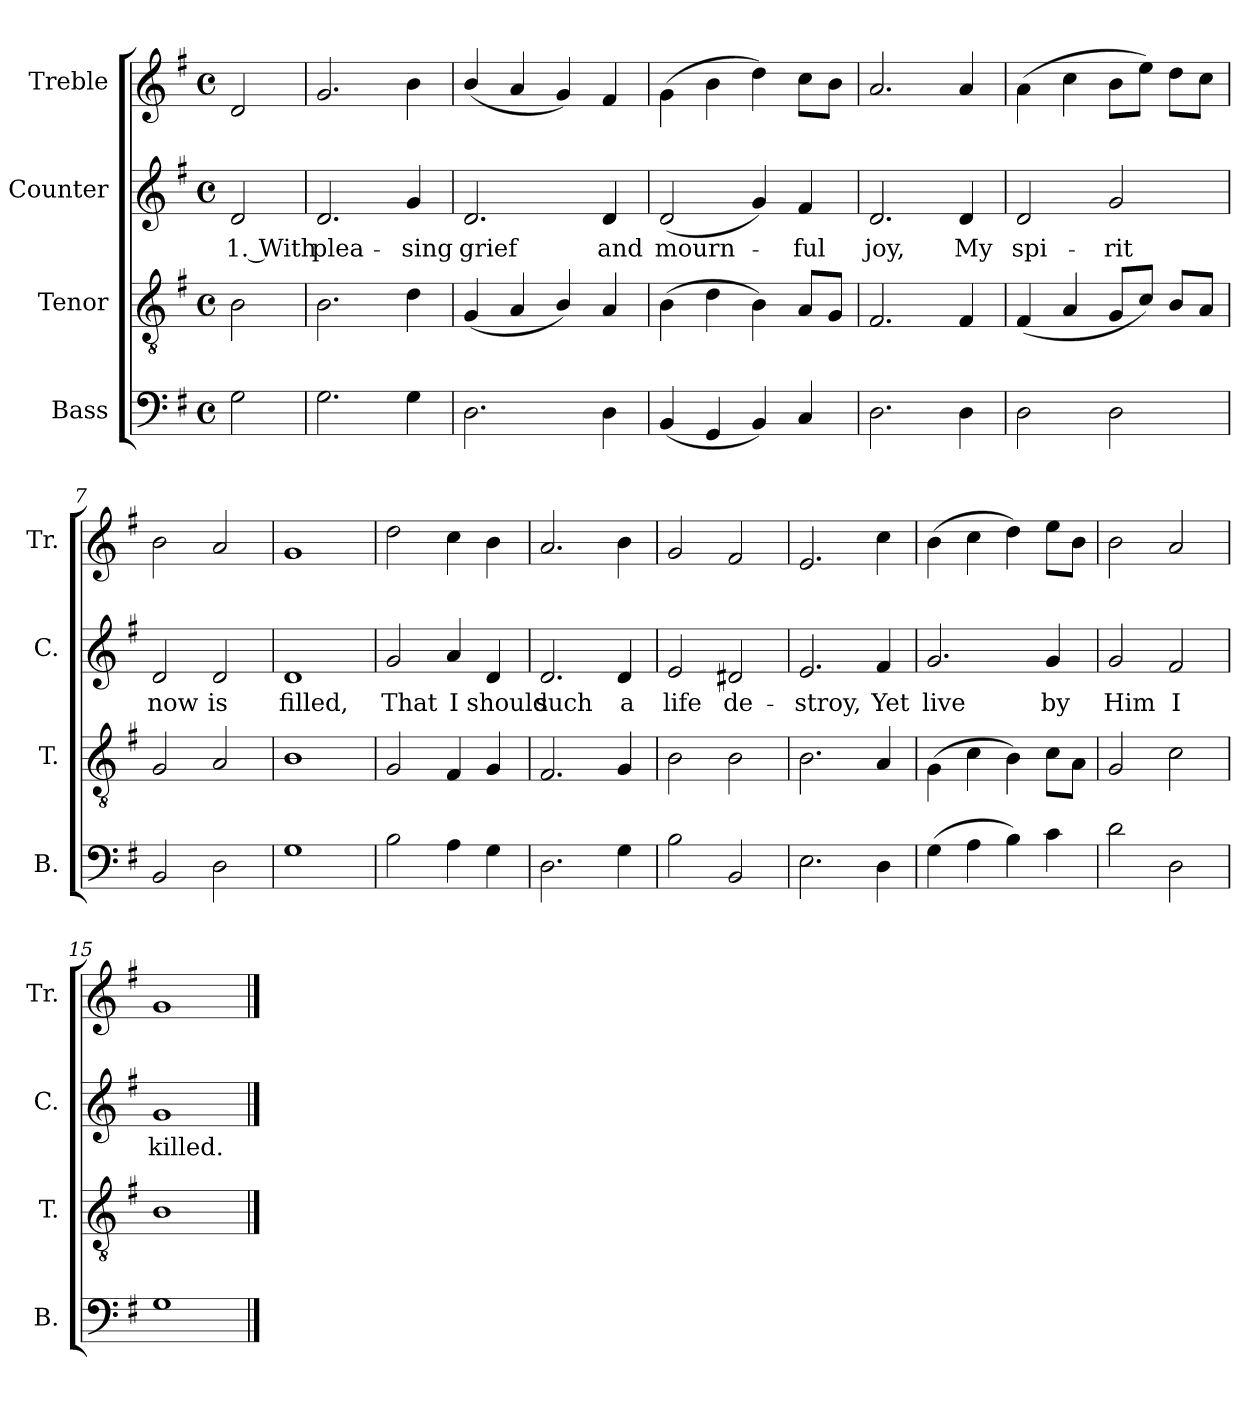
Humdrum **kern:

**kern	**kern	**kern	**text	**kern
*part4	*part3	*part2	*part2	*part1
*staff4	*staff3	*staff2	*staff2	*staff1
*I"Bass	*I"Tenor	*I"Counter	*	*I"Treble
*I'B.	*I'T.	*I'C.	*	*I'Tr.
*clefF4	*clefGv2	*clefG2	*	*clefG2
*k[f#]	*k[f#]	*k[f#]	*	*k[f#]
*M4/4	*M4/4	*M4/4	*	*M4/4
*met(c)	*met(c)	*met(c)	*	*met(c)
=1	=1	=1	=1	=1
2G\	2B\	2d/	1. With	2d/
=2	=2	=2	=2	=2
2.G\	2.B\	2.d/	plea-	2.g/
4G\	4d\	4g/	-sing	4b\
=3	=3	=3	=3	=3
2.D\	(4G/	2.d/	grief	(4b/
.	4A/	.	.	4a/
.	4B/)	.	.	4g/)
4D\	4A/	4d/	and	4f#/
=4	=4	=4	=4	=4
(4BB/	(4B\	(2d/	mourn-	(4g\
4GG/	4d\	.	.	4b\
4BB/)	4B\)	4g/)	.	4dd\)
4C/	8A/L	4f#/	-ful	8cc\L
.	8G/J	.	.	8b\J
=5	=5	=5	=5	=5
2.D\	2.F#/	2.d/	joy,	2.a/
4D\	4F#/	4d/	My	4a/
=6	=6	=6	=6	=6
2D\	(4F#/	2d/	spi-	(4a\
.	4A/	.	.	4cc\
2D\	8G/L	2g/	-rit	8b\L
.	8c/J)	.	.	8ee\J)
.	8B/L	.	.	8dd\L
.	8A/J	.	.	8cc\J
=7	=7	=7	=7	=7
2BB/	2G/	2d/	now	2b\
2D\	2A/	2d/	is	2a/
=8	=8	=8	=8	=8
1G	1B	1d	filled,	1g
!!LO:LB:g=z
=9	=9	=9	=9	=9
2B\	2G/	2g/	That	2dd\
4A\	4F#/	4a/	I	4cc\
4G\	4G/	4d/	should	4b\
=10	=10	=10	=10	=10
2.D\	2.F#/	2.d/	such	2.a/
4G\	4G/	4d/	a	4b\
=11	=11	=11	=11	=11
2B\	2B\	2e/	life	2g/
2BB/	2B\	2d#X/	de-	2f#/
=12	=12	=12	=12	=12
2.E\	2.B\	2.e/	-stroy,	2.e/
4D\	4A/	4f#/	Yet	4cc\
=13	=13	=13	=13	=13
(4G\	(4G\	2.g/	live	(4b\
4A\	4c\	.	.	4cc\
4B\)	4B\)	.	.	4dd\)
4c\	8c\L	4g/	by	8ee\L
.	8A\J	.	.	8b\J
=14	=14	=14	=14	=14
2d\	2G/	2g/	Him	2b\
2D\	2c\	2f#/	I	2a/
=15	=15	=15	=15	=15
1G	1B	1g	killed.	1g
==	==	==	==	==
*-	*-	*-	*-	*-
